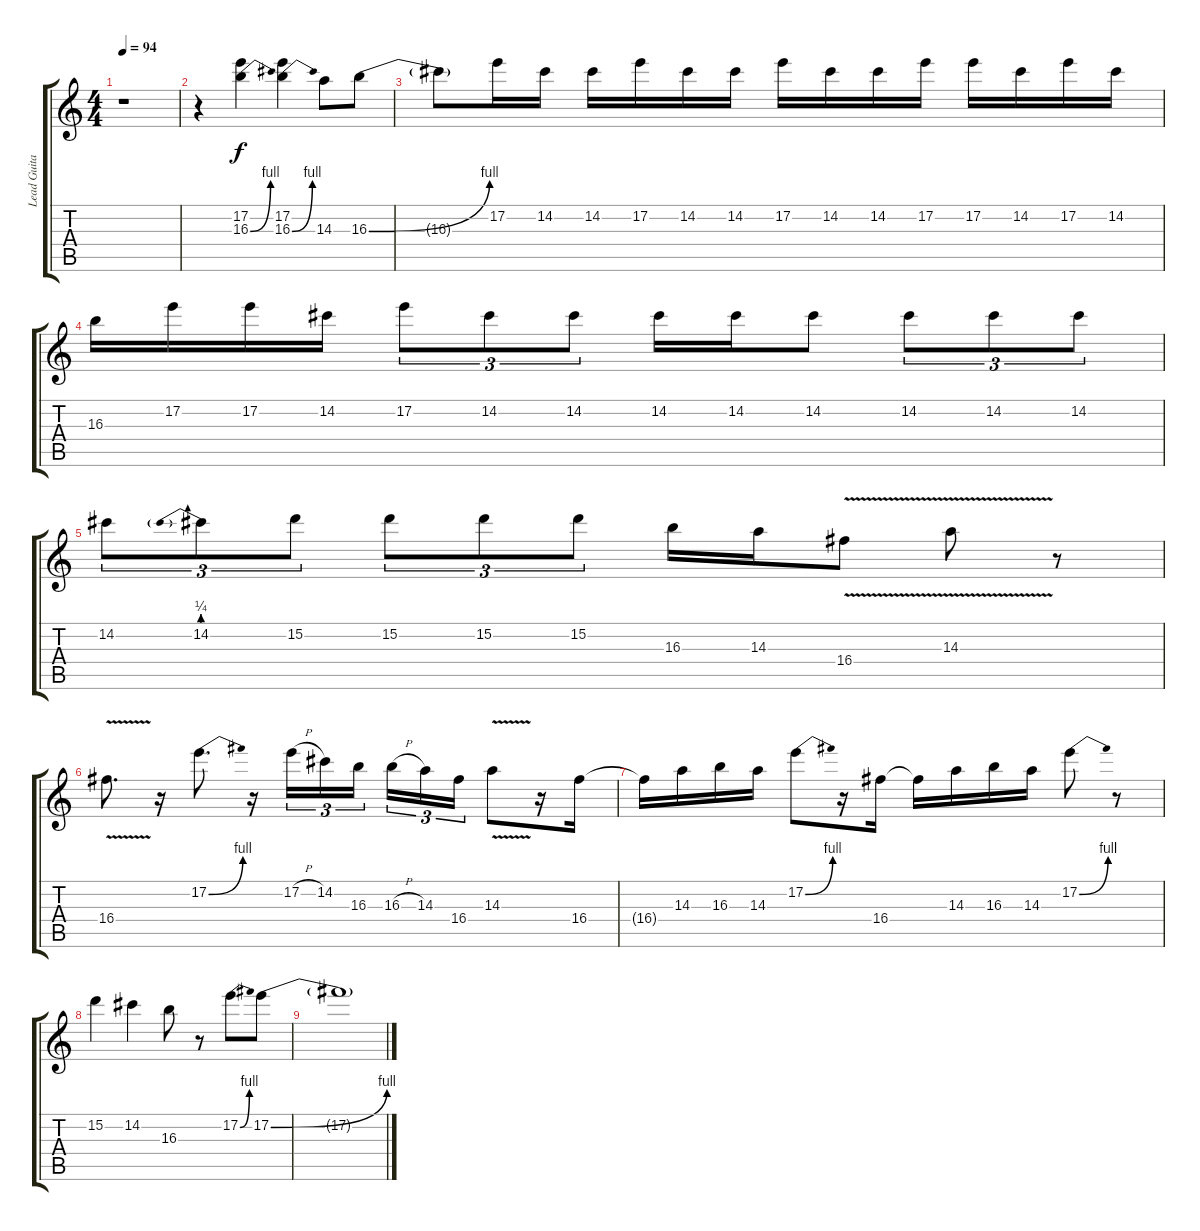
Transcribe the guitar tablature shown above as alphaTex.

\track ("Lead Guitar" "Lead Guita") {instrument distortionguitar}
\staff {score tabs}
\tuning (E4 B3 G3 D3 A2 E2) {hide}
\ts (4 4)
\tempo 94
\clef g2
\ks c
r.1{dy f} |
r.4 (17.2 16.3{be (bend 0 0 60 4)}).4 (17.2 16.3{be (bend 0 0 60 4)}).4 14.3.8 16.3{be (bend 0 0 60 4)}.8 |
16.3{t}.8 17.2.16 14.2.16 14.2.16 17.2.16 14.2.16 14.2.16 17.2.16 14.2.16 14.2.16 17.2.16 17.2.16 14.2.16 17.2.16 14.2.16 |
16.3.16 17.2.16 17.2.16 14.2.16 17.2.8{tu (3 2)} 14.2.8{tu (3 2)} 14.2.8{tu (3 2)} 14.2.16 14.2.16 14.2.8 14.2.8{tu (3 2)} 14.2.8{tu (3 2)} 14.2.8{tu (3 2)} |
14.2.8{tu (3 2)} 14.2{be (prebend 0 1 60 1)}.8{tu (3 2)} 15.2.8{tu (3 2)} 15.2.8{tu (3 2)} 15.2.8{tu (3 2)} 15.2.8{tu (3 2)} 16.3.16 14.3.16 16.4{v}.8 14.3{v}.8 r.8 |
16.4{v}.8{d} r.16 17.2{be (bend 0 0 60 4)}.8{d} r.16 17.2{h}.16{tu (3 2)} 14.2.16{tu (3 2)} 16.3.16{tu (3 2) beam splitsecondary} 16.3{h}.16{tu (3 2)} 14.3.16{tu (3 2)} 16.4.16{tu (3 2)} 14.3{v}.8 r.16 16.4.16 |
16.4{t}.16 14.3.16 16.3.16 14.3.16 17.2{be (bend 0 0 60 4)}.8 r.16 16.4.16 16.4{t}.16 14.3.16 16.3.16 14.3.16 17.2{be (bend 0 0 60 4)}.8 r.8 |
15.2.4 14.2.4 16.3.8 r.8 17.2{be (bend 0 0 60 4)}.8 17.2{be (bend 0 0 60 4)}.8 |
17.2{t}.1
